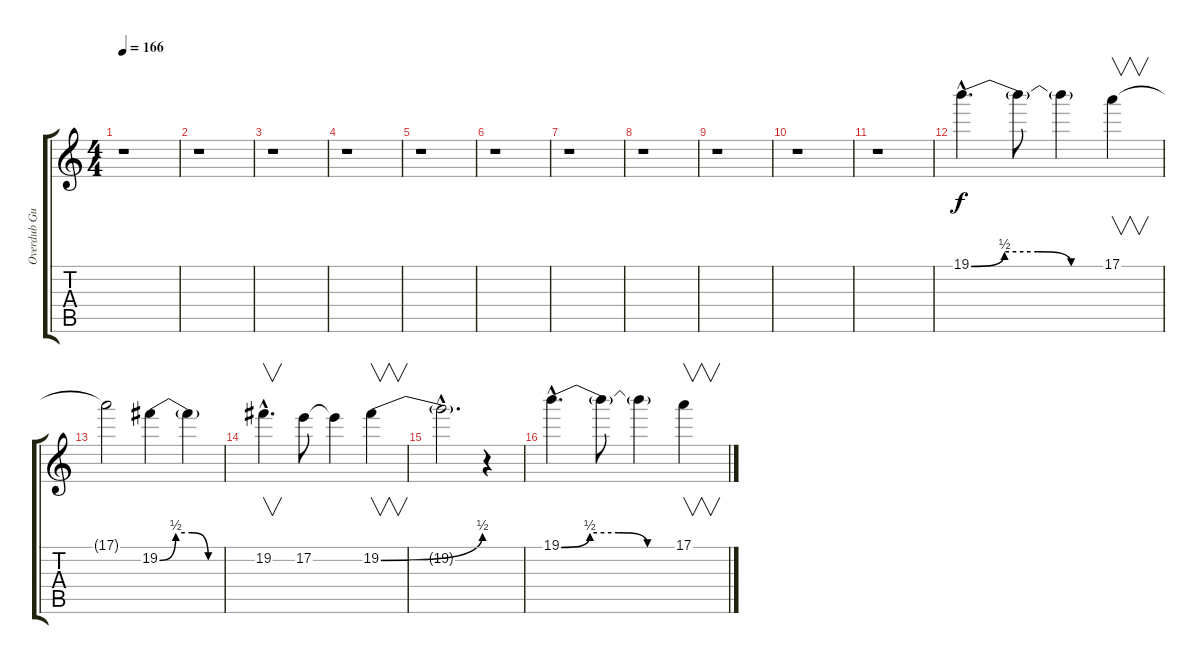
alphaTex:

\track ("Overdub Guitar" "Overdub Gu") {instrument distortionguitar}
\staff {score tabs}
\tuning (E4 B3 G3 D3 A2 E2) {hide}
\ts (4 4)
\tempo 166
\clef g2
\ks c
r.1{dy f} |
r.1 |
r.1 |
r.1 |
r.1 |
r.1 |
r.1 |
r.1 |
r.1 |
r.1 |
r.1 |
19.1{be (custom 0 0 15 2 30 2 45 0 60 0) hac}.4{d} 19.1{t}.8 19.1{t}.4 17.1.4{v} |
17.1{t}.2 19.2{be (custom 0 0 15 2 30 2 45 0 60 0)}.4 19.2{t}.4 |
19.2{hac}.4{v d} 17.2.8 17.2{t}.4 19.2{be (bend 0 0 60 2)}.4{v} |
19.2{hac t}.2{d} r.4 |
19.1{be (custom 0 0 15 2 30 2 45 0 60 0) hac}.4{d} 19.1{t}.8 19.1{t}.4 17.1.4{v}
